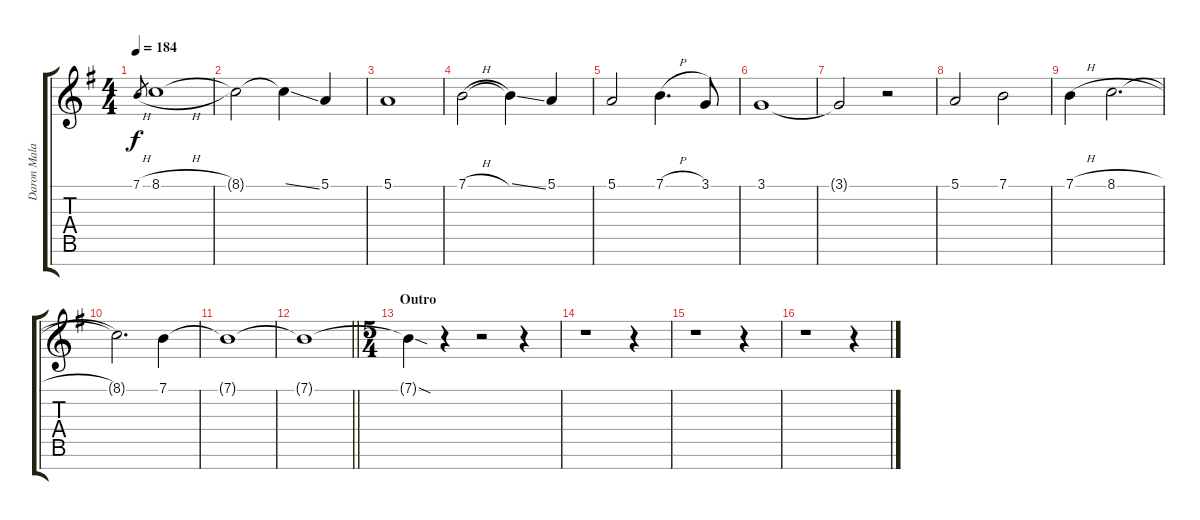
\track ("Daron Malakian [Vocals]" "Daron Mala") {instrument clarinet}
\staff {score tabs}
\tuning (E4 B3 G3 D3 A2 E2 B1) {hide}
\ts (4 4)
\tempo 184
\clef g2
\ks eminor
7.1{h}.8{gr dy f} 8.1{h}.1 |
8.1{t}.2 8.1{ss t}.4 5.1.4 |
5.1.1 |
7.1{h}.2 7.1{ss t}.4 5.1.4 |
5.1.2 7.1{h}.4{d} 3.1.8 |
3.1.1 |
3.1{t}.2 r.2 |
5.1.2 7.1.2 |
7.1{h}.4 8.1{h}.2{d} |
8.1{t}.2{d} 7.1.4 |
7.1{t}.1 |
\barLineRight lightlight
7.1{t}.1 |
\ts (5 4)
\section ("" "Outro")
7.1{sod t}.4 r.4 r.2 r.4 |
r.1 r.4 |
r.1 r.4 |
r.1 r.4
